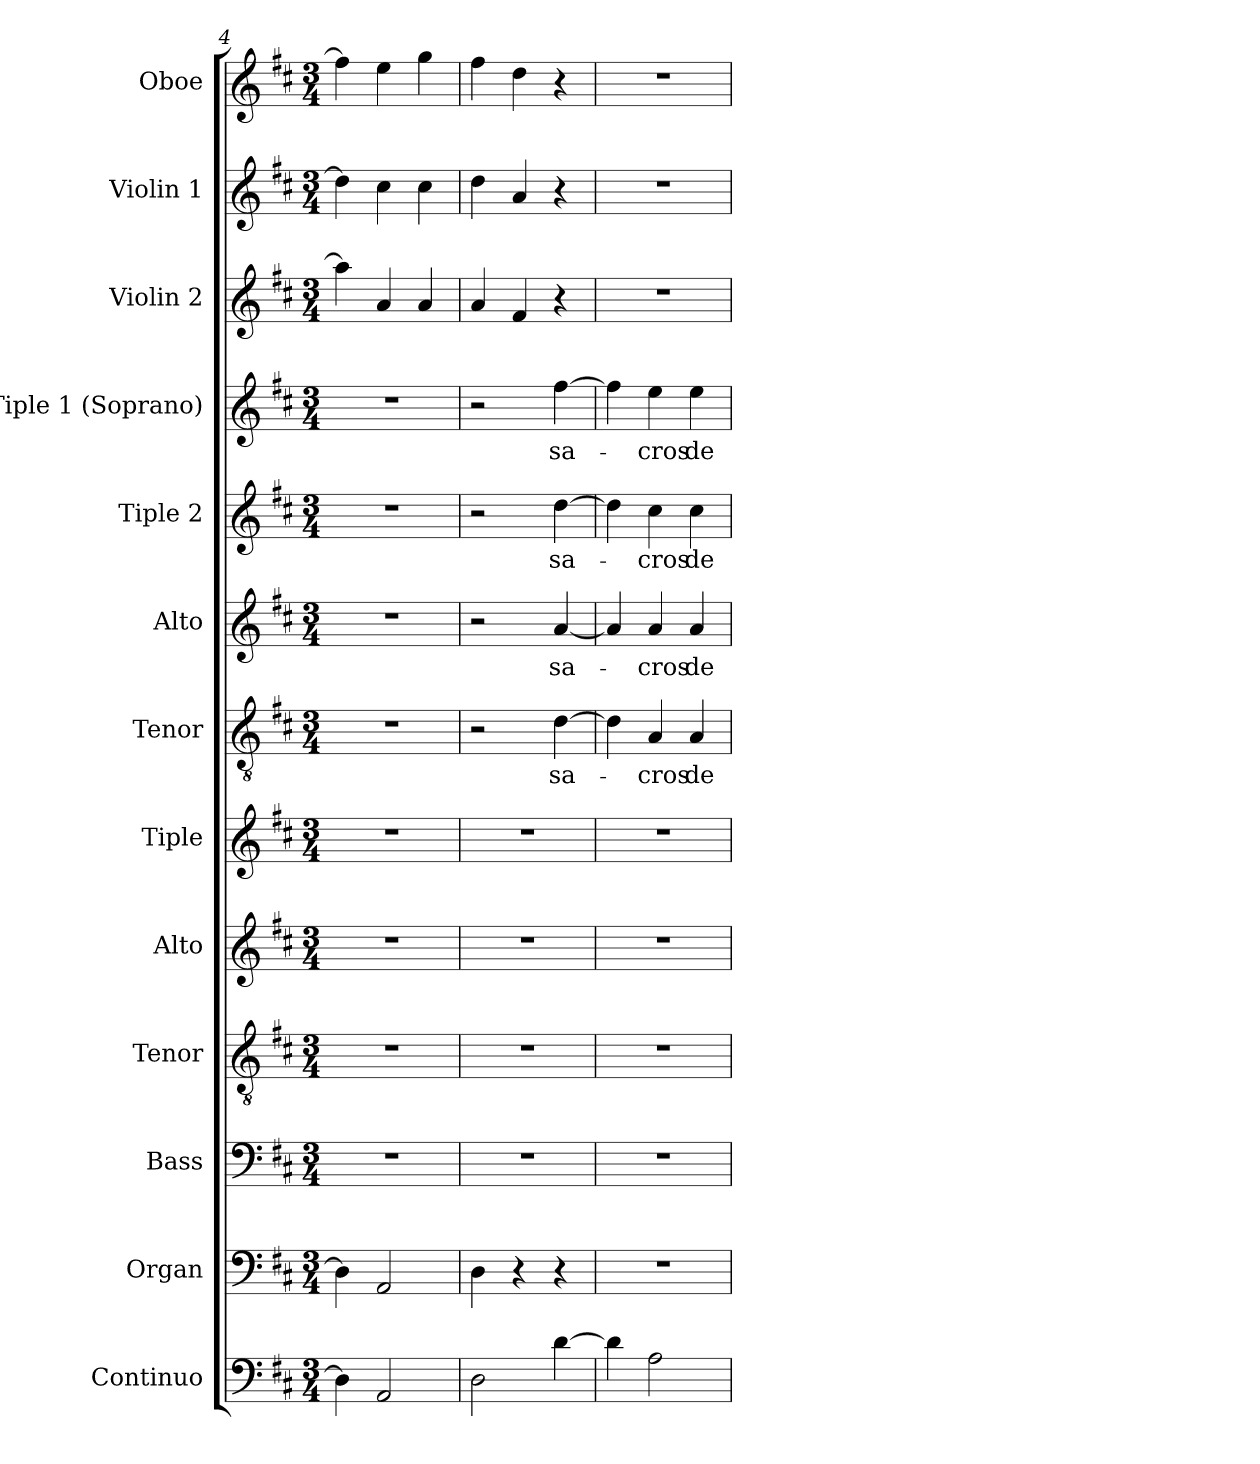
**kern	**kern	**kern	**kern	**kern	**kern	**kern	**text	**kern	**text	**kern	**text	**kern	**text	**kern	**kern	**kern
*part13	*part12	*part11	*part10	*part9	*part8	*part7	*part7	*part6	*part6	*part5	*part5	*part4	*part4	*part3	*part2	*part1
*staff13	*staff12	*staff11	*staff10	*staff9	*staff8	*staff7	*staff7	*staff6	*staff6	*staff5	*staff5	*staff4	*staff4	*staff3	*staff2	*staff1
*I"Continuo	*I"Organ	*I"Bass	*I"Tenor	*I"Alto	*I"Tiple	*I"Tenor	*	*I"Alto	*	*I"Tiple 2	*	*I"Tiple 1 (Soprano)	*	*I"Violin 2	*I"Violin 1	*I"Oboe
*I'Cont.	*I'Org.	*I'B.	*I'T.	*I'A.	*	*I'T.	*	*I'A.	*	*	*	*I'S1.	*	*I'Vln. 2	*I'Vln. 1	*I'Ob.
*clefF4	*clefF4	*clefF4	*clefGv2	*clefG2	*clefG2	*clefGv2	*	*clefG2	*	*clefG2	*	*clefG2	*	*clefG2	*clefG2	*clefG2
*	*	*	*ITrd7c12	*	*	*ITrd7c12	*	*	*	*	*	*	*	*	*	*
*k[f#c#]	*k[f#c#]	*k[f#c#]	*k[f#c#]	*k[f#c#]	*k[f#c#]	*k[f#c#]	*	*k[f#c#]	*	*k[f#c#]	*	*k[f#c#]	*	*k[f#c#]	*k[f#c#]	*k[f#c#]
*D:	*D:	*D:	*D:	*D:	*D:	*D:	*	*D:	*	*D:	*	*D:	*	*D:	*D:	*D:
*M3/4	*M3/4	*M3/4	*M3/4	*M3/4	*M3/4	*M3/4	*	*M3/4	*	*M3/4	*	*M3/4	*	*M3/4	*M3/4	*M3/4
=4	=4	=4	=4	=4	=4	=4	=4	=4	=4	=4	=4	=4	=4	=4	=4	=4
!	!	!LO:N:vis=1	!LO:N:vis=1	!LO:N:vis=1	!LO:N:vis=1	!LO:N:vis=1	!	!LO:N:vis=1	!	!LO:N:vis=1	!	!LO:N:vis=1	!	!	!	!
4Di\]	4Di\]	2.r	2.r	2.r	2.r	2.r	.	2.r	.	2.r	.	2.r	.	4aai\]	4ddi\]	4ff#i\]
2AAi/	2AAi/	.	.	.	.	.	.	.	.	.	.	.	.	4ai/	4cc#i\	4eei\
.	.	.	.	.	.	.	.	.	.	.	.	.	.	4ai/	4cc#i\	4ggi\
=5	=5	=5	=5	=5	=5	=5	=5	=5	=5	=5	=5	=5	=5	=5	=5	=5
!	!	!LO:N:vis=1	!LO:N:vis=1	!LO:N:vis=1	!LO:N:vis=1	!	!	!	!	!	!	!	!	!	!	!
2Di\	4Di\	2.r	2.r	2.r	2.r	2r	.	2r	.	2r	.	2r	.	4ai/	4ddi\	4ff#i\
.	4r	.	.	.	.	.	.	.	.	.	.	.	.	4f#i/	4ai/	4ddi\
!	!	!	!	!	!	!	!LO:LY:b:color=#000000	!	!	!	!	!	!	!	!	!
!	!	!	!	!	!	!	!	!	!LO:LY:b:color=#000000	!	!	!	!	!	!	!
!	!	!	!	!	!	!	!	!	!	!	!LO:LY:b:color=#000000	!	!	!	!	!
!	!	!	!	!	!	!	!	!	!	!	!	!	!LO:LY:b:color=#000000	!	!	!
[4di\	4r	.	.	.	.	[4Di\	sa-	[4ai/	sa-	[4ddi\	sa-	[4ff#i\	sa-	4r	4r	4r
=6	=6	=6	=6	=6	=6	=6	=6	=6	=6	=6	=6	=6	=6	=6	=6	=6
!	!LO:N:vis=1	!LO:N:vis=1	!LO:N:vis=1	!LO:N:vis=1	!LO:N:vis=1	!	!	!	!	!	!	!	!	!LO:N:vis=1	!LO:N:vis=1	!LO:N:vis=1
4di\]	2.r	2.r	2.r	2.r	2.r	4Di\]	.	4ai/]	.	4ddi\]	.	4ff#i\]	.	2.r	2.r	2.r
!	!	!	!	!	!	!	!LO:LY:b:color=#000000	!	!	!	!	!	!	!	!	!
!	!	!	!	!	!	!	!	!	!LO:LY:b:color=#000000	!	!	!	!	!	!	!
!	!	!	!	!	!	!	!	!	!	!	!LO:LY:b:color=#000000	!	!	!	!	!
!	!	!	!	!	!	!	!	!	!	!	!	!	!LO:LY:b:color=#000000	!	!	!
2Ai\	.	.	.	.	.	4AAi/	-cros	4ai/	-cros	4cc#i\	-cros	4eei\	-cros	.	.	.
!	!	!	!	!	!	!	!LO:LY:b:color=#000000	!	!	!	!	!	!	!	!	!
!	!	!	!	!	!	!	!	!	!LO:LY:b:color=#000000	!	!	!	!	!	!	!
!	!	!	!	!	!	!	!	!	!	!	!LO:LY:b:color=#000000	!	!	!	!	!
!	!	!	!	!	!	!	!	!	!	!	!	!	!LO:LY:b:color=#000000	!	!	!
.	.	.	.	.	.	4AAi/	de-	4ai/	de-	4cc#i\	de-	4eei\	de-	.	.	.
=	=	=	=	=	=	=	=	=	=	=	=	=	=	=	=	=
*-	*-	*-	*-	*-	*-	*-	*-	*-	*-	*-	*-	*-	*-	*-	*-	*-
